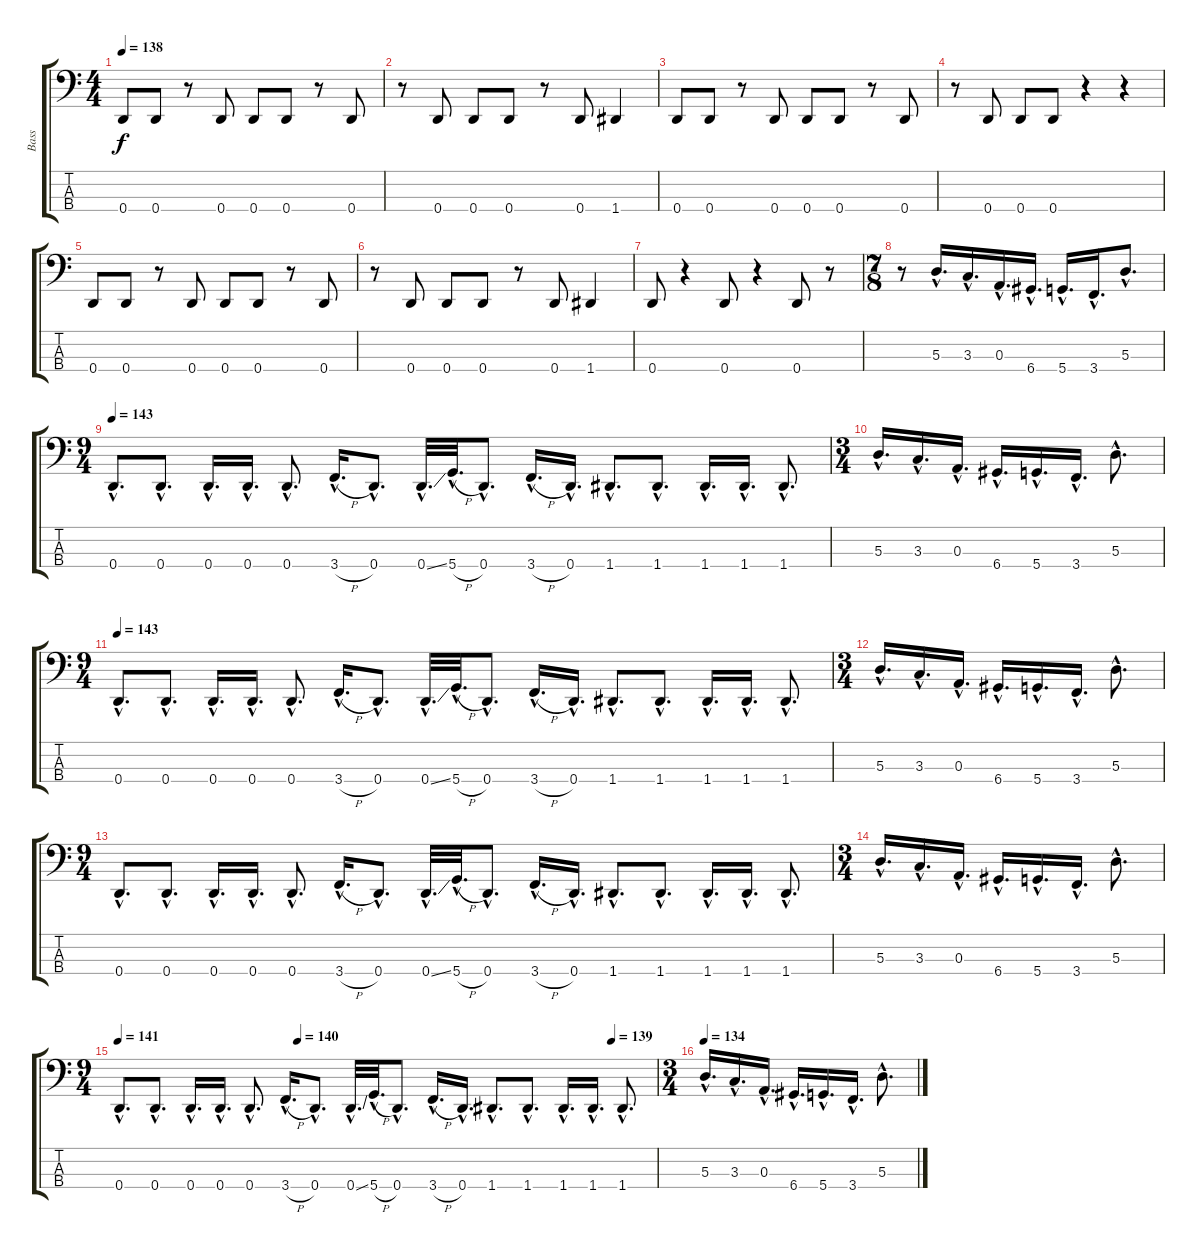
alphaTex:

\track ("Bass" "Bass") {instrument electricbasspick}
\staff {score tabs}
\tuning (G2 D2 A1 D1) {hide}
\ts (4 4)
\tempo 138
\clef f4
\ks c
0.4.8{dy f} 0.4.8 r.8 0.4.8 0.4.8 0.4.8 r.8 0.4.8 |
r.8 0.4.8 0.4.8 0.4.8 r.8 0.4.8 1.4.4 |
0.4.8 0.4.8 r.8 0.4.8 0.4.8 0.4.8 r.8 0.4.8 |
r.8 0.4.8 0.4.8 0.4.8 r.4 r.4 |
0.4.8 0.4.8 r.8 0.4.8 0.4.8 0.4.8 r.8 0.4.8 |
r.8 0.4.8 0.4.8 0.4.8 r.8 0.4.8 1.4.4 |
0.4.8 r.4 0.4.8 r.4 0.4.8 r.8 |
\ts (7 8)
r.8 5.3{hac}.16{d} 3.3{hac}.16{d} 0.3{hac}.16{d} 6.4{hac}.16{d} 5.4{hac}.16{d} 3.4{hac}.16{d} 5.3{hac}.8{d} |
\ts (9 4)
\tempo 143
0.4{hac}.8{d} 0.4{hac}.8{d} 0.4{hac}.16{d} 0.4{hac}.16{d} 0.4{hac}.8{d} 3.4{h hac}.16{d} 0.4{hac}.8{d} 0.4{ss hac}.32{d} 5.4{h hac}.32{d} 0.4{hac}.8{d} 3.4{h hac}.16{d} 0.4{hac}.16{d} 1.4{hac}.8{d} 1.4{hac}.8{d} 1.4{hac}.16{d} 1.4{hac}.16{d} 1.4{hac}.8{d} |
\ts (3 4)
5.3{hac}.16{d} 3.3{hac}.16{d} 0.3{hac}.16{d} 6.4{hac}.16{d} 5.4{hac}.16{d} 3.4{hac}.16{d} 5.3{hac}.8{d} |
\ts (9 4)
\tempo 143
0.4{hac}.8{d} 0.4{hac}.8{d} 0.4{hac}.16{d} 0.4{hac}.16{d} 0.4{hac}.8{d} 3.4{h hac}.16{d} 0.4{hac}.8{d} 0.4{ss hac}.32{d} 5.4{h hac}.32{d} 0.4{hac}.8{d} 3.4{h hac}.16{d} 0.4{hac}.16{d} 1.4{hac}.8{d} 1.4{hac}.8{d} 1.4{hac}.16{d} 1.4{hac}.16{d} 1.4{hac}.8{d} |
\ts (3 4)
5.3{hac}.16{d} 3.3{hac}.16{d} 0.3{hac}.16{d} 6.4{hac}.16{d} 5.4{hac}.16{d} 3.4{hac}.16{d} 5.3{hac}.8{d} |
\ts (9 4)
0.4{hac}.8{d} 0.4{hac}.8{d} 0.4{hac}.16{d} 0.4{hac}.16{d} 0.4{hac}.8{d} 3.4{h hac}.16{d} 0.4{hac}.8{d} 0.4{ss hac}.32{d} 5.4{h hac}.32{d} 0.4{hac}.8{d} 3.4{h hac}.16{d} 0.4{hac}.16{d} 1.4{hac}.8{d} 1.4{hac}.8{d} 1.4{hac}.16{d} 1.4{hac}.16{d} 1.4{hac}.8{d} |
\ts (3 4)
5.3{hac}.16{d} 3.3{hac}.16{d} 0.3{hac}.16{d} 6.4{hac}.16{d} 5.4{hac}.16{d} 3.4{hac}.16{d} 5.3{hac}.8{d} |
\ts (9 4)
\tempo 141
\tempo (140 0.3333333333333333)
\tempo (139 0.9166666666666666)
0.4{hac}.8{d} 0.4{hac}.8{d} 0.4{hac}.16{d} 0.4{hac}.16{d} 0.4{hac}.8{d} 3.4{h hac}.16{d} 0.4{hac}.8{d} 0.4{ss hac}.32{d} 5.4{h hac}.32{d} 0.4{hac}.8{d} 3.4{h hac}.16{d} 0.4{hac}.16{d} 1.4{hac}.8{d} 1.4{hac}.8{d} 1.4{hac}.16{d} 1.4{hac}.16{d} 1.4{hac}.8{d} |
\ts (3 4)
\tempo 136
\tempo 134
5.3{hac}.16{d} 3.3{hac}.16{d} 0.3{hac}.16{d} 6.4{hac}.16{d} 5.4{hac}.16{d} 3.4{hac}.16{d} 5.3{hac}.8{d}
